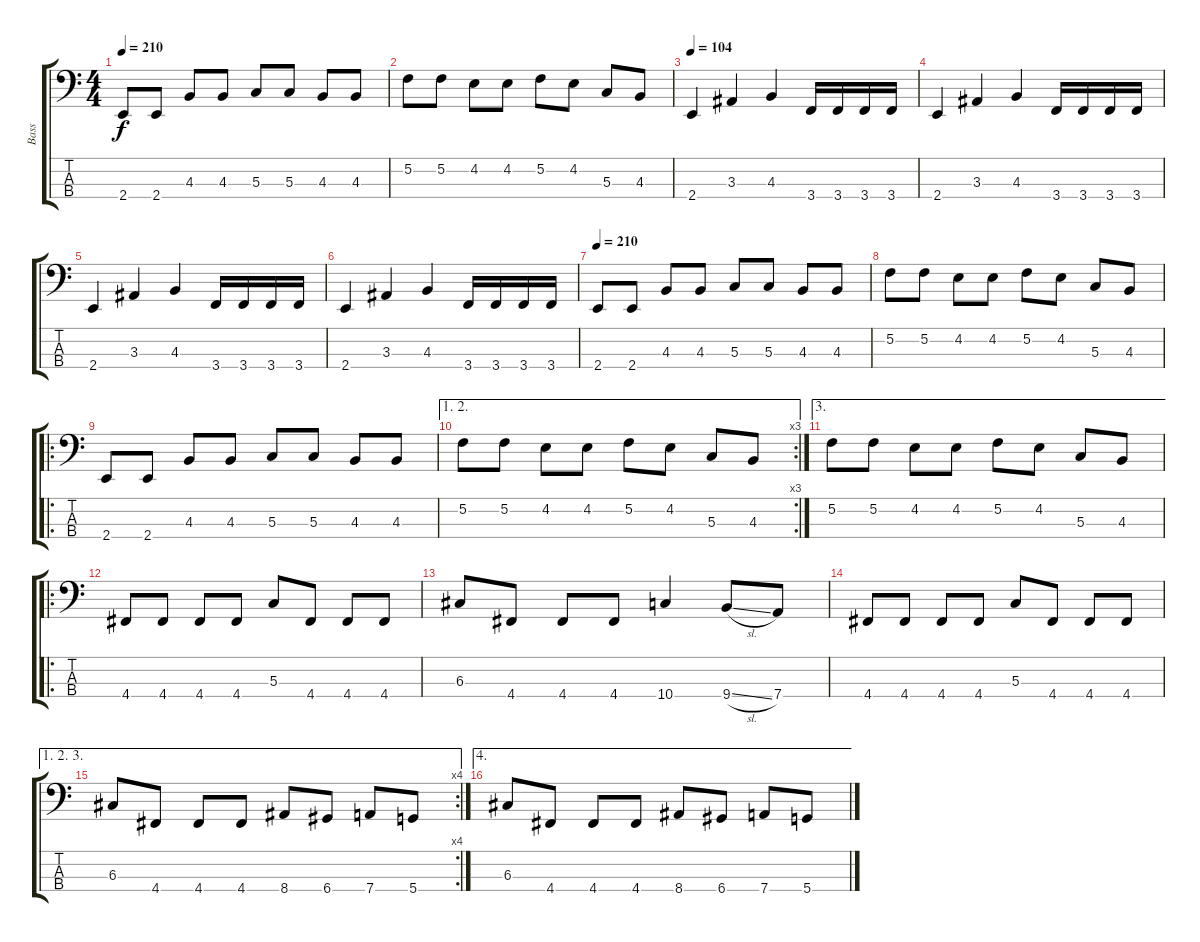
\track ("Bass" "Bass") {instrument electricbasspick}
\staff {score tabs}
\tuning (F2 C2 G1 D1) {hide}
\ts (4 4)
\tempo 210
\clef f4
\ks c
2.4.8{dy f} 2.4.8 4.3.8 4.3.8 5.3.8 5.3.8 4.3.8 4.3.8 |
5.2.8 5.2.8 4.2.8 4.2.8 5.2.8 4.2.8 5.3.8 4.3.8 |
\tempo 104
2.4.4 3.3.4 4.3.4 3.4.16 3.4.16 3.4.16 3.4.16 |
2.4.4 3.3.4 4.3.4 3.4.16 3.4.16 3.4.16 3.4.16 |
2.4.4 3.3.4 4.3.4 3.4.16 3.4.16 3.4.16 3.4.16 |
2.4.4 3.3.4 4.3.4 3.4.16 3.4.16 3.4.16 3.4.16 |
\tempo 210
2.4.8 2.4.8 4.3.8 4.3.8 5.3.8 5.3.8 4.3.8 4.3.8 |
5.2.8 5.2.8 4.2.8 4.2.8 5.2.8 4.2.8 5.3.8 4.3.8 |
\ro
2.4.8 2.4.8 4.3.8 4.3.8 5.3.8 5.3.8 4.3.8 4.3.8 |
\ae (1 2)
\rc 3
5.2.8 5.2.8 4.2.8 4.2.8 5.2.8 4.2.8 5.3.8 4.3.8 |
\ae 3
5.2.8 5.2.8 4.2.8 4.2.8 5.2.8 4.2.8 5.3.8 4.3.8 |
\ro
4.4.8 4.4.8 4.4.8 4.4.8 5.3.8 4.4.8 4.4.8 4.4.8 |
6.3.8 4.4.8 4.4.8 4.4.8 10.4.4 9.4{sl}.8 7.4.8 |
4.4.8 4.4.8 4.4.8 4.4.8 5.3.8 4.4.8 4.4.8 4.4.8 |
\ae (1 2 3)
\rc 4
6.3.8 4.4.8 4.4.8 4.4.8 8.4.8 6.4.8 7.4.8 5.4.8 |
\ae 4
6.3.8 4.4.8 4.4.8 4.4.8 8.4.8 6.4.8 7.4.8 5.4.8
